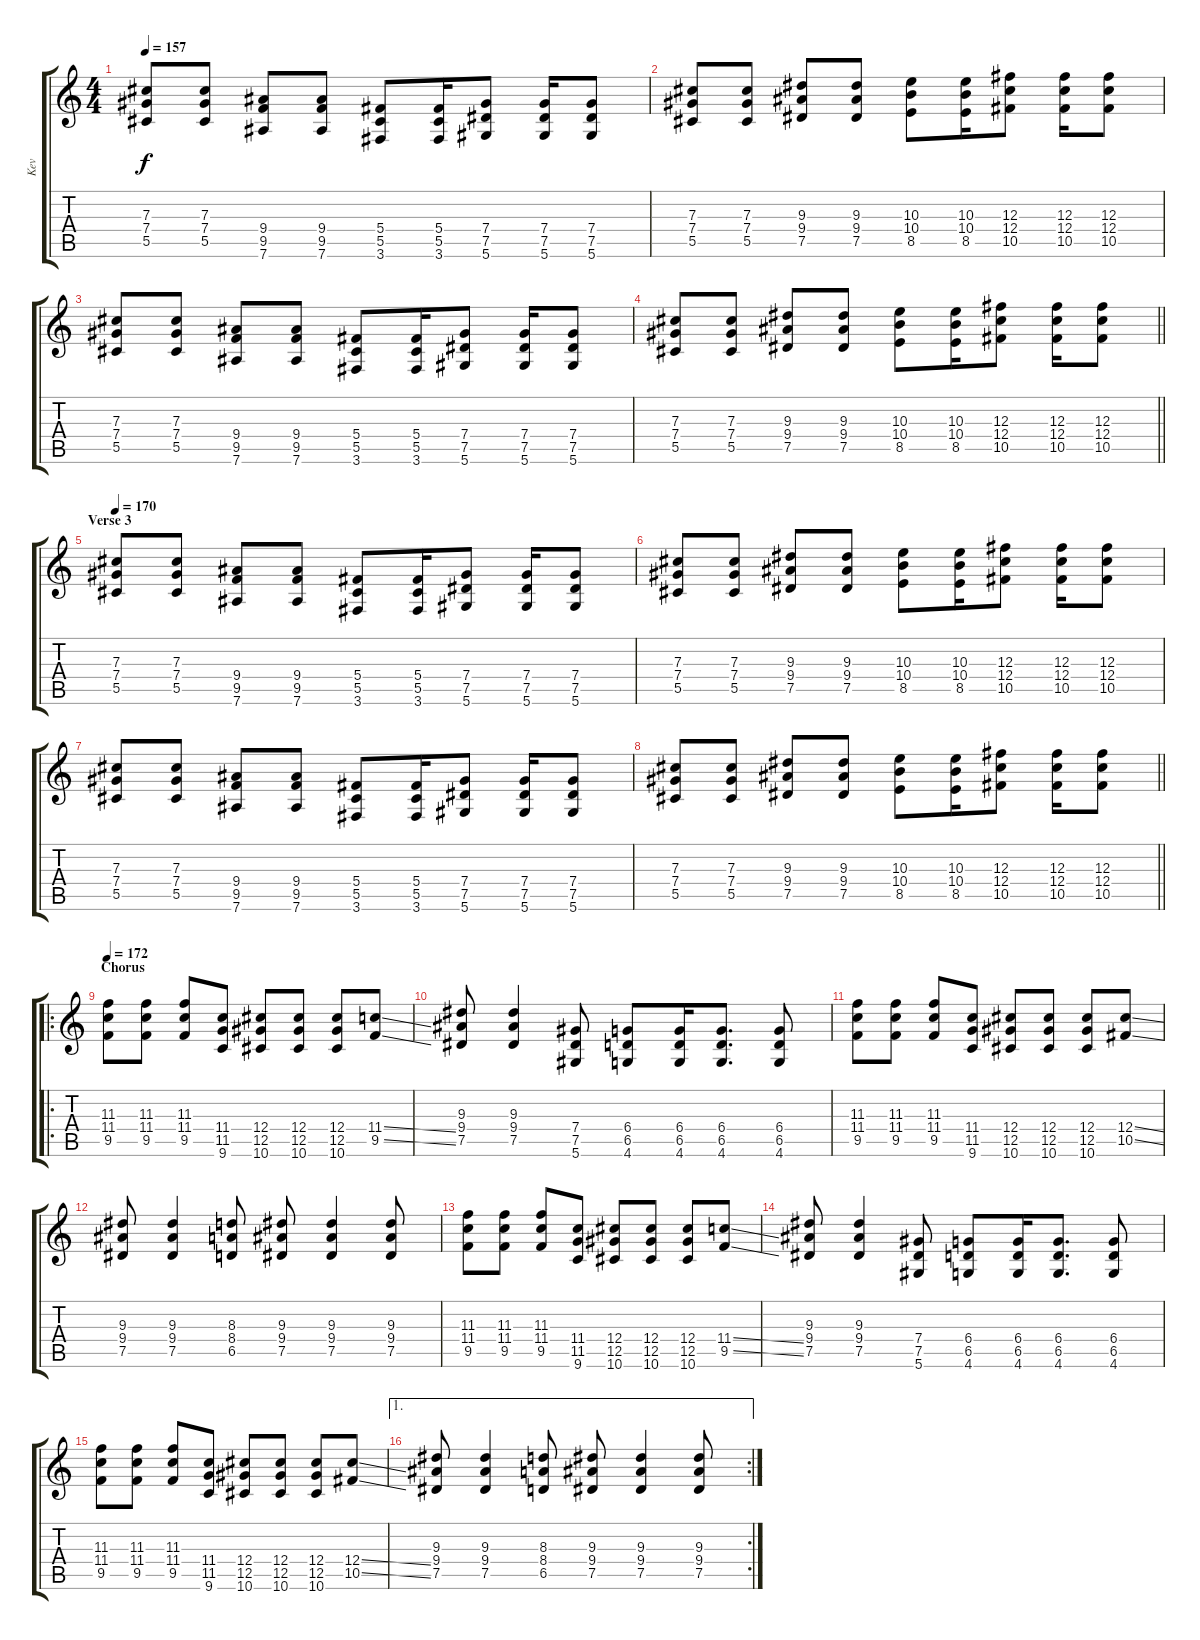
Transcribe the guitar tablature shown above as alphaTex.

\track ("Kev" "Kev") {instrument distortionguitar}
\staff {score tabs}
\tuning (Eb4 Bb3 Gb3 Db3 Ab2 Eb2) {hide}
\ts (4 4)
\tempo 157
\clef g2
\ks c
(7.3 7.4 5.5).8{dy f} (7.3 7.4 5.5).8 (9.4 9.5 7.6).8 (9.4 9.5 7.6).8 (5.4 5.5 3.6).8 (5.4 5.5 3.6).16 (7.4 7.5 5.6).8 (7.4 7.5 5.6).16 (7.4 7.5 5.6).8 |
(7.3 7.4 5.5).8 (7.3 7.4 5.5).8 (9.3 9.4 7.5).8 (9.3 9.4 7.5).8 (10.3 10.4 8.5).8 (10.3 10.4 8.5).16 (12.3 12.4 10.5).8 (12.3 12.4 10.5).16 (12.3 12.4 10.5).8 |
(7.3 7.4 5.5).8 (7.3 7.4 5.5).8 (9.4 9.5 7.6).8 (9.4 9.5 7.6).8 (5.4 5.5 3.6).8 (5.4 5.5 3.6).16 (7.4 7.5 5.6).8 (7.4 7.5 5.6).16 (7.4 7.5 5.6).8 |
\barLineRight lightlight
(7.3 7.4 5.5).8 (7.3 7.4 5.5).8 (9.3 9.4 7.5).8 (9.3 9.4 7.5).8 (10.3 10.4 8.5).8 (10.3 10.4 8.5).16 (12.3 12.4 10.5).8 (12.3 12.4 10.5).16 (12.3 12.4 10.5).8 |
\section ("" "Verse 3")
\tempo 170
(7.3 7.4 5.5).8 (7.3 7.4 5.5).8 (9.4 9.5 7.6).8 (9.4 9.5 7.6).8 (5.4 5.5 3.6).8 (5.4 5.5 3.6).16 (7.4 7.5 5.6).8 (7.4 7.5 5.6).16 (7.4 7.5 5.6).8 |
(7.3 7.4 5.5).8 (7.3 7.4 5.5).8 (9.3 9.4 7.5).8 (9.3 9.4 7.5).8 (10.3 10.4 8.5).8 (10.3 10.4 8.5).16 (12.3 12.4 10.5).8 (12.3 12.4 10.5).16 (12.3 12.4 10.5).8 |
(7.3 7.4 5.5).8 (7.3 7.4 5.5).8 (9.4 9.5 7.6).8 (9.4 9.5 7.6).8 (5.4 5.5 3.6).8 (5.4 5.5 3.6).16 (7.4 7.5 5.6).8 (7.4 7.5 5.6).16 (7.4 7.5 5.6).8 |
\barLineRight lightlight
(7.3 7.4 5.5).8 (7.3 7.4 5.5).8 (9.3 9.4 7.5).8 (9.3 9.4 7.5).8 (10.3 10.4 8.5).8 (10.3 10.4 8.5).16 (12.3 12.4 10.5).8 (12.3 12.4 10.5).16 (12.3 12.4 10.5).8 |
\ro
\section ("" "Chorus")
\tempo 172
(11.3 11.4 9.5).8 (11.3 11.4 9.5).8 (11.3 11.4 9.5).8 (11.4 11.5 9.6).8 (12.4 12.5 10.6).8 (12.4 12.5 10.6).8 (12.4 12.5 10.6).8 (11.4{ss} 9.5{ss}).8 |
(9.3 9.4 7.5).8 (9.3 9.4 7.5).4 (7.4 7.5 5.6).8 (6.4 6.5 4.6).8 (6.4 6.5 4.6).16 (6.4 6.5 4.6).8{d} (6.4 6.5 4.6).8 |
(11.3 11.4 9.5).8 (11.3 11.4 9.5).8 (11.3 11.4 9.5).8 (11.4 11.5 9.6).8 (12.4 12.5 10.6).8 (12.4 12.5 10.6).8 (12.4 12.5 10.6).8 (12.4{ss} 10.5{ss}).8 |
(9.3 9.4 7.5).8 (9.3 9.4 7.5).4 (8.3 8.4 6.5).8 (9.3 9.4 7.5).8 (9.3 9.4 7.5).4 (9.3 9.4 7.5).8 |
(11.3 11.4 9.5).8 (11.3 11.4 9.5).8 (11.3 11.4 9.5).8 (11.4 11.5 9.6).8 (12.4 12.5 10.6).8 (12.4 12.5 10.6).8 (12.4 12.5 10.6).8 (11.4{ss} 9.5{ss}).8 |
(9.3 9.4 7.5).8 (9.3 9.4 7.5).4 (7.4 7.5 5.6).8 (6.4 6.5 4.6).8 (6.4 6.5 4.6).16 (6.4 6.5 4.6).8{d} (6.4 6.5 4.6).8 |
(11.3 11.4 9.5).8 (11.3 11.4 9.5).8 (11.3 11.4 9.5).8 (11.4 11.5 9.6).8 (12.4 12.5 10.6).8 (12.4 12.5 10.6).8 (12.4 12.5 10.6).8 (12.4{ss} 10.5{ss}).8 |
\ae 1
\rc 2
(9.3 9.4 7.5).8 (9.3 9.4 7.5).4 (8.3 8.4 6.5).8 (9.3 9.4 7.5).8 (9.3 9.4 7.5).4 (9.3 9.4 7.5).8
